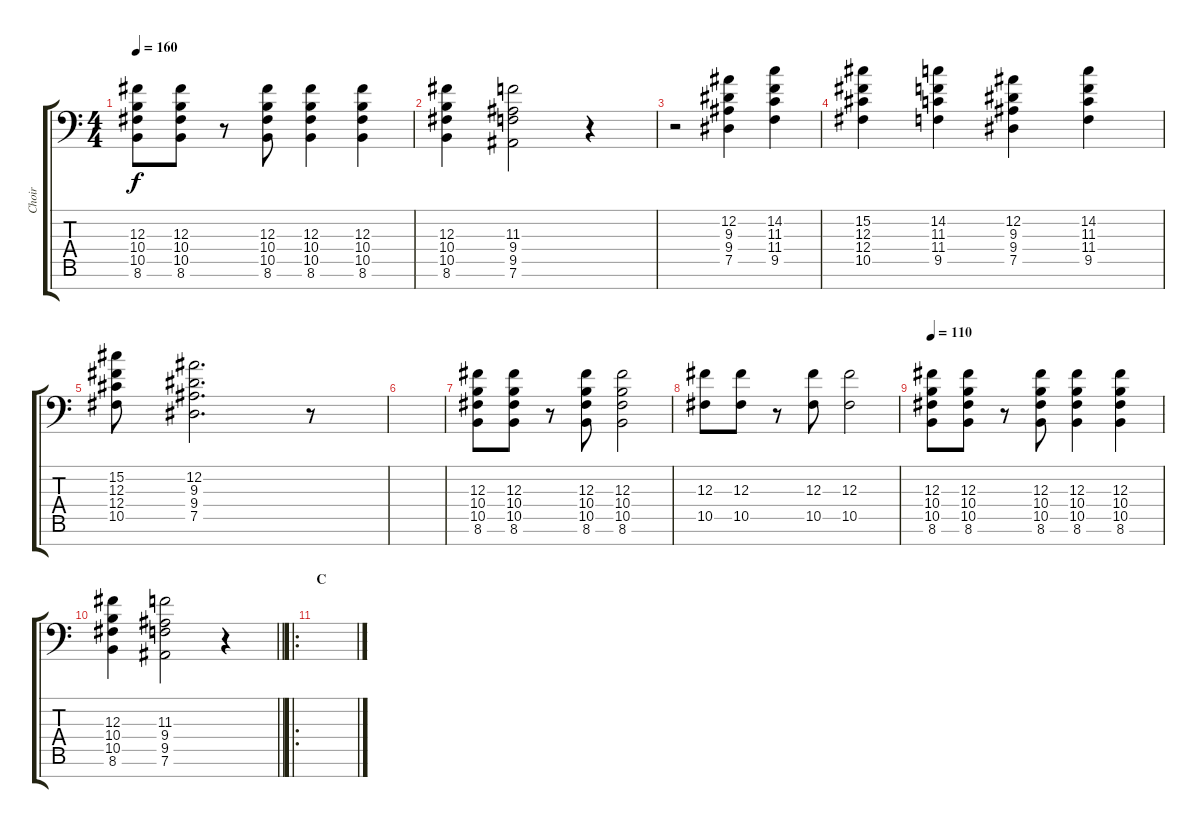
\track ("Choir" "Choir") {instrument pad4choir}
\staff {score tabs}
\tuning (Eb4 Bb3 Gb3 Db3 Ab2 Eb2 Bb1) {hide}
\ts (4 4)
\tempo 160
\clef f4
\ks c
(12.3 10.4 10.5 8.6).8{dy f} (12.3 10.4 10.5 8.6).8 r.8 (12.3 10.4 10.5 8.6).8 (12.3 10.4 10.5 8.6).4 (12.3 10.4 10.5 8.6).4 |
(12.3 10.4 10.5 8.6).4 (11.3 9.4 9.5 7.6).2 r.4 |
r.2 (12.2 9.3 9.4 7.5).4 (14.2 11.3 11.4 9.5).4 |
(15.2 12.3 12.4 10.5).4 (14.2 11.3 11.4 9.5).4 (12.2 9.3 9.4 7.5).4 (14.2 11.3 11.4 9.5).4 |
(15.2 12.3 12.4 10.5).8 (12.2 9.3 9.4 7.5).2{d} r.8 |
|
(12.3 10.4 10.5 8.6).8 (12.3 10.4 10.5 8.6).8 r.8 (12.3 10.4 10.5 8.6).8 (12.3 10.4 10.5 8.6).2 |
(12.3 10.5).8 (12.3 10.5).8 r.8 (12.3 10.5).8 (12.3 10.5).2 |
\tempo 110
(12.3 10.4 10.5 8.6).8 (12.3 10.4 10.5 8.6).8 r.8 (12.3 10.4 10.5 8.6).8 (12.3 10.4 10.5 8.6).4 (12.3 10.4 10.5 8.6).4 |
\barLineRight lightlight
(12.3 10.4 10.5 8.6).4 (11.3 9.4 9.5 7.6).2 r.4 |
\ro
\section ("" "C")
